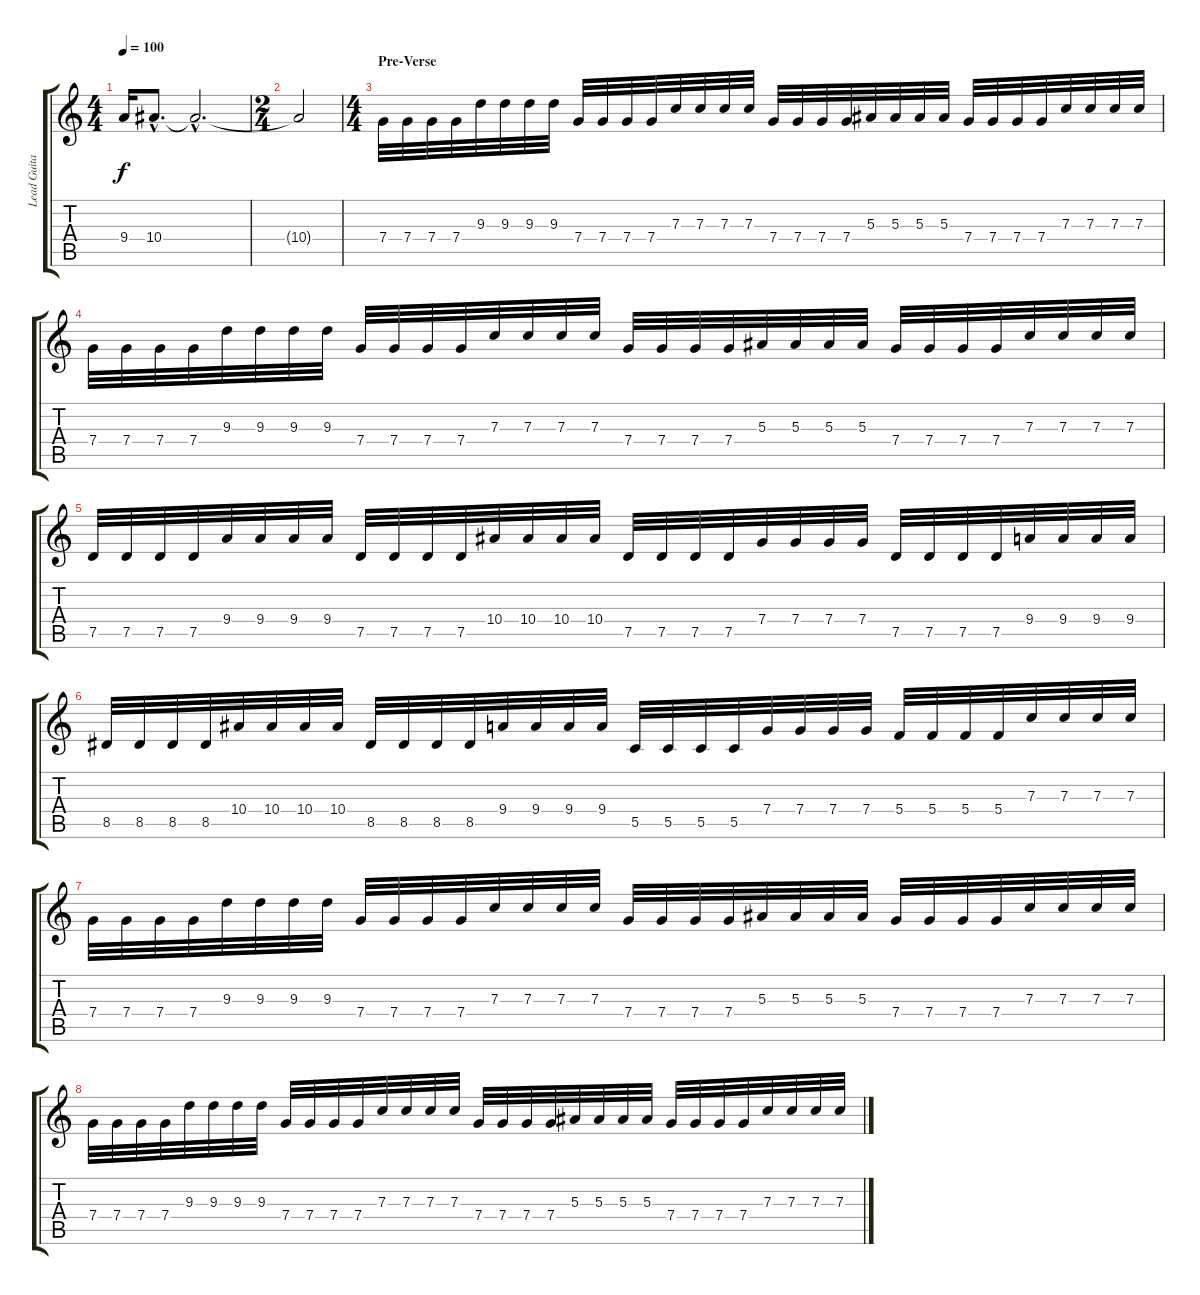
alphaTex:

\track ("Lead Guitar (Right track)" "Lead Guita") {instrument distortionguitar}
\staff {score tabs}
\tuning (D4 A3 F3 C3 G2 D2) {hide}
\ts (4 4)
\tempo 100
\clef g2
\ks c
9.4.16{dy f} 10.4{hac}.8{d} 10.4{hac t}.2{d} |
\ts (2 4)
10.4{t}.2 |
\ts (4 4)
\section ("" "Pre-Verse")
7.4.32 7.4.32 7.4.32 7.4.32 9.3.32 9.3.32 9.3.32 9.3.32 7.4.32 7.4.32 7.4.32 7.4.32 7.3.32 7.3.32 7.3.32 7.3.32 7.4.32 7.4.32 7.4.32 7.4.32 5.3.32 5.3.32 5.3.32 5.3.32 7.4.32 7.4.32 7.4.32 7.4.32 7.3.32 7.3.32 7.3.32 7.3.32 |
7.4.32 7.4.32 7.4.32 7.4.32 9.3.32 9.3.32 9.3.32 9.3.32 7.4.32 7.4.32 7.4.32 7.4.32 7.3.32 7.3.32 7.3.32 7.3.32 7.4.32 7.4.32 7.4.32 7.4.32 5.3.32 5.3.32 5.3.32 5.3.32 7.4.32 7.4.32 7.4.32 7.4.32 7.3.32 7.3.32 7.3.32 7.3.32 |
7.5.32 7.5.32 7.5.32 7.5.32 9.4.32 9.4.32 9.4.32 9.4.32 7.5.32 7.5.32 7.5.32 7.5.32 10.4.32 10.4.32 10.4.32 10.4.32 7.5.32 7.5.32 7.5.32 7.5.32 7.4.32 7.4.32 7.4.32 7.4.32 7.5.32 7.5.32 7.5.32 7.5.32 9.4.32 9.4.32 9.4.32 9.4.32 |
8.5.32 8.5.32 8.5.32 8.5.32 10.4.32 10.4.32 10.4.32 10.4.32 8.5.32 8.5.32 8.5.32 8.5.32 9.4.32 9.4.32 9.4.32 9.4.32 5.5.32 5.5.32 5.5.32 5.5.32 7.4.32 7.4.32 7.4.32 7.4.32 5.4.32 5.4.32 5.4.32 5.4.32 7.3.32 7.3.32 7.3.32 7.3.32 |
7.4.32 7.4.32 7.4.32 7.4.32 9.3.32 9.3.32 9.3.32 9.3.32 7.4.32 7.4.32 7.4.32 7.4.32 7.3.32 7.3.32 7.3.32 7.3.32 7.4.32 7.4.32 7.4.32 7.4.32 5.3.32 5.3.32 5.3.32 5.3.32 7.4.32 7.4.32 7.4.32 7.4.32 7.3.32 7.3.32 7.3.32 7.3.32 |
7.4.32 7.4.32 7.4.32 7.4.32 9.3.32 9.3.32 9.3.32 9.3.32 7.4.32 7.4.32 7.4.32 7.4.32 7.3.32 7.3.32 7.3.32 7.3.32 7.4.32 7.4.32 7.4.32 7.4.32 5.3.32 5.3.32 5.3.32 5.3.32 7.4.32 7.4.32 7.4.32 7.4.32 7.3.32 7.3.32 7.3.32 7.3.32
